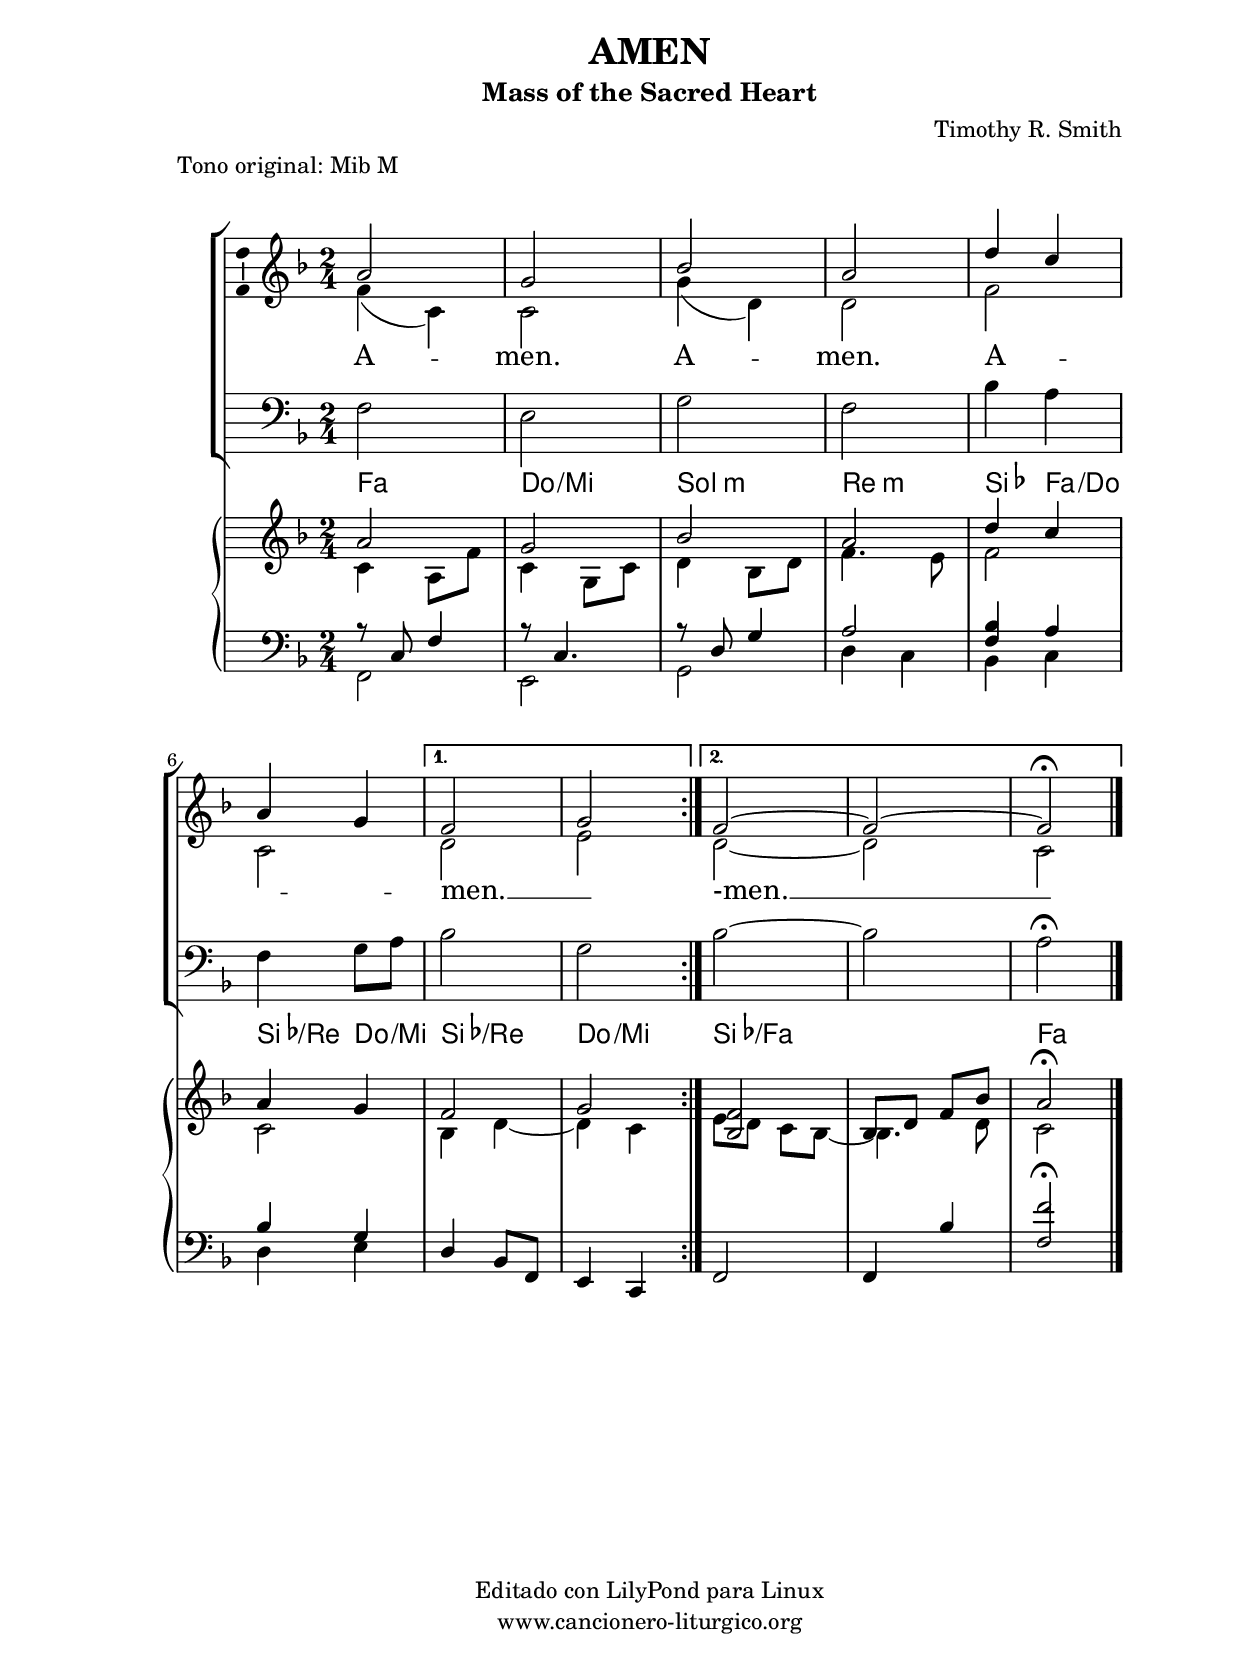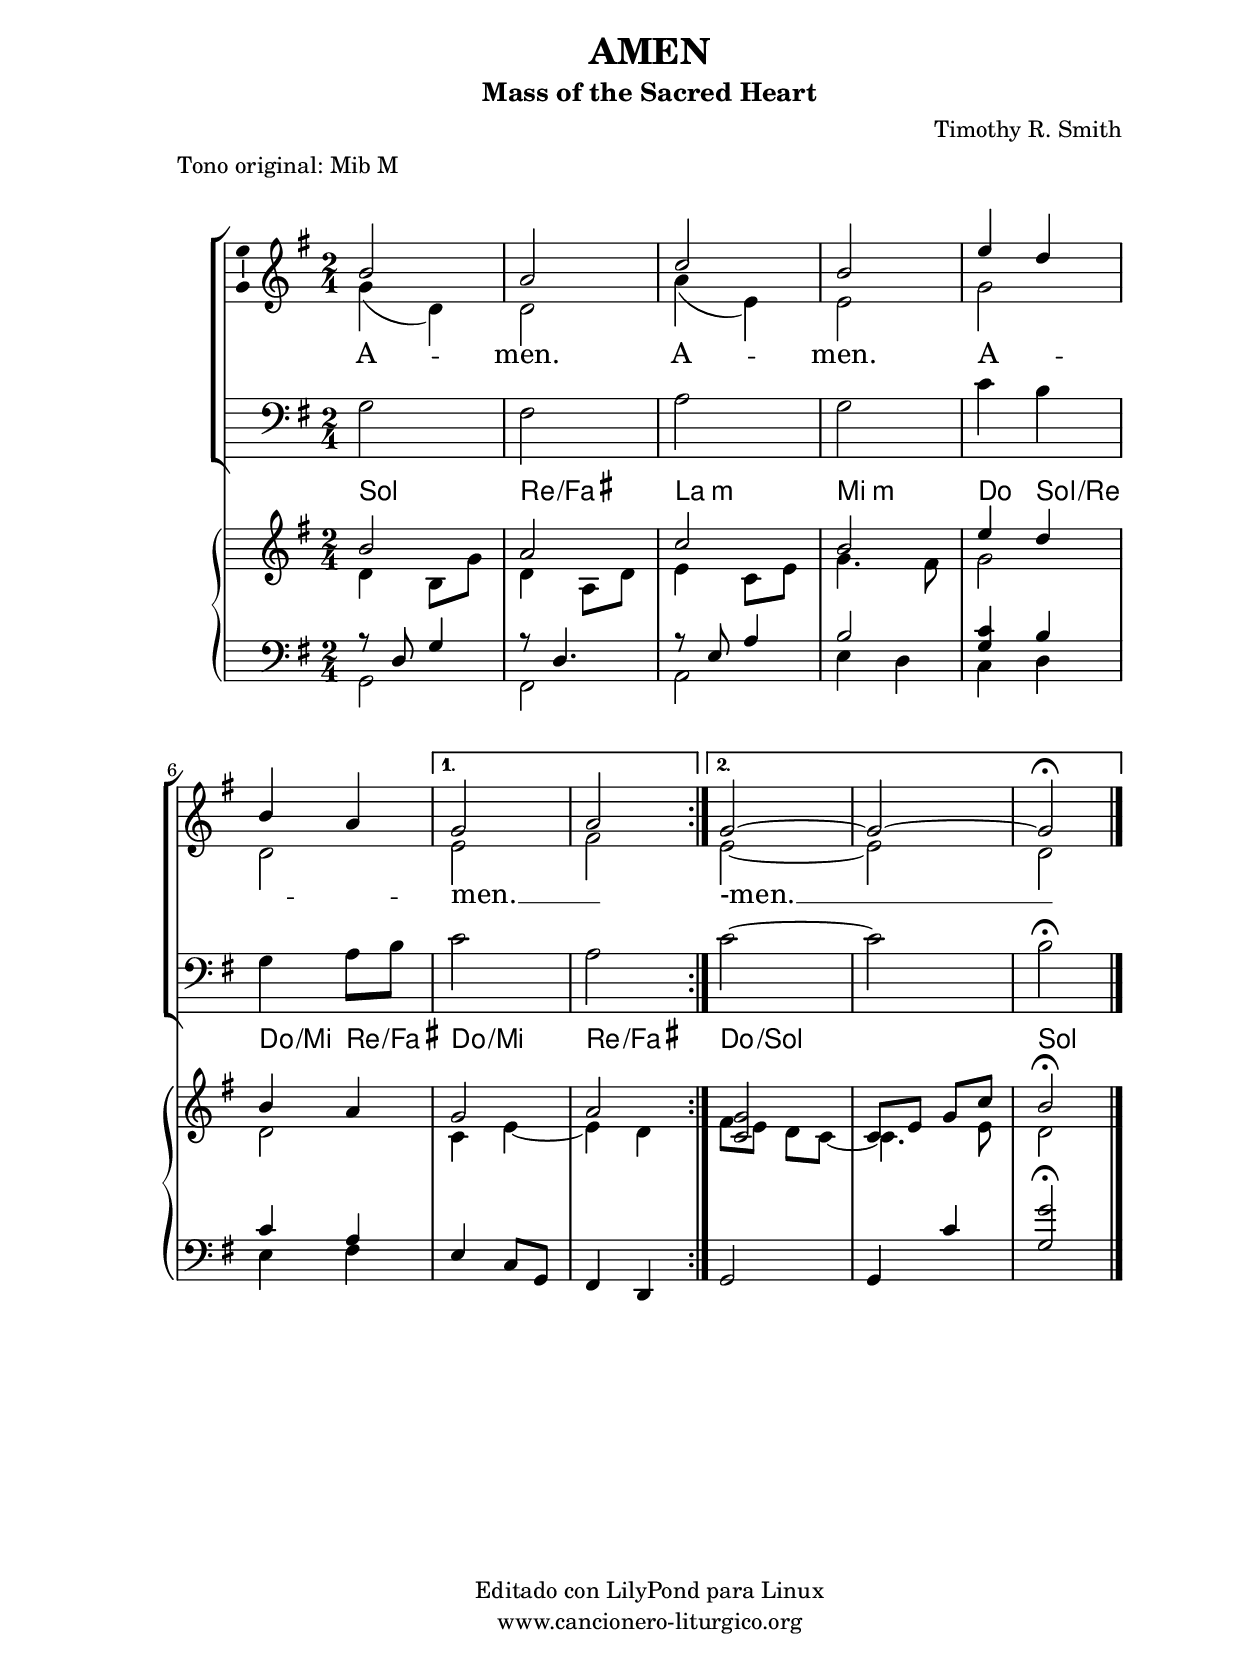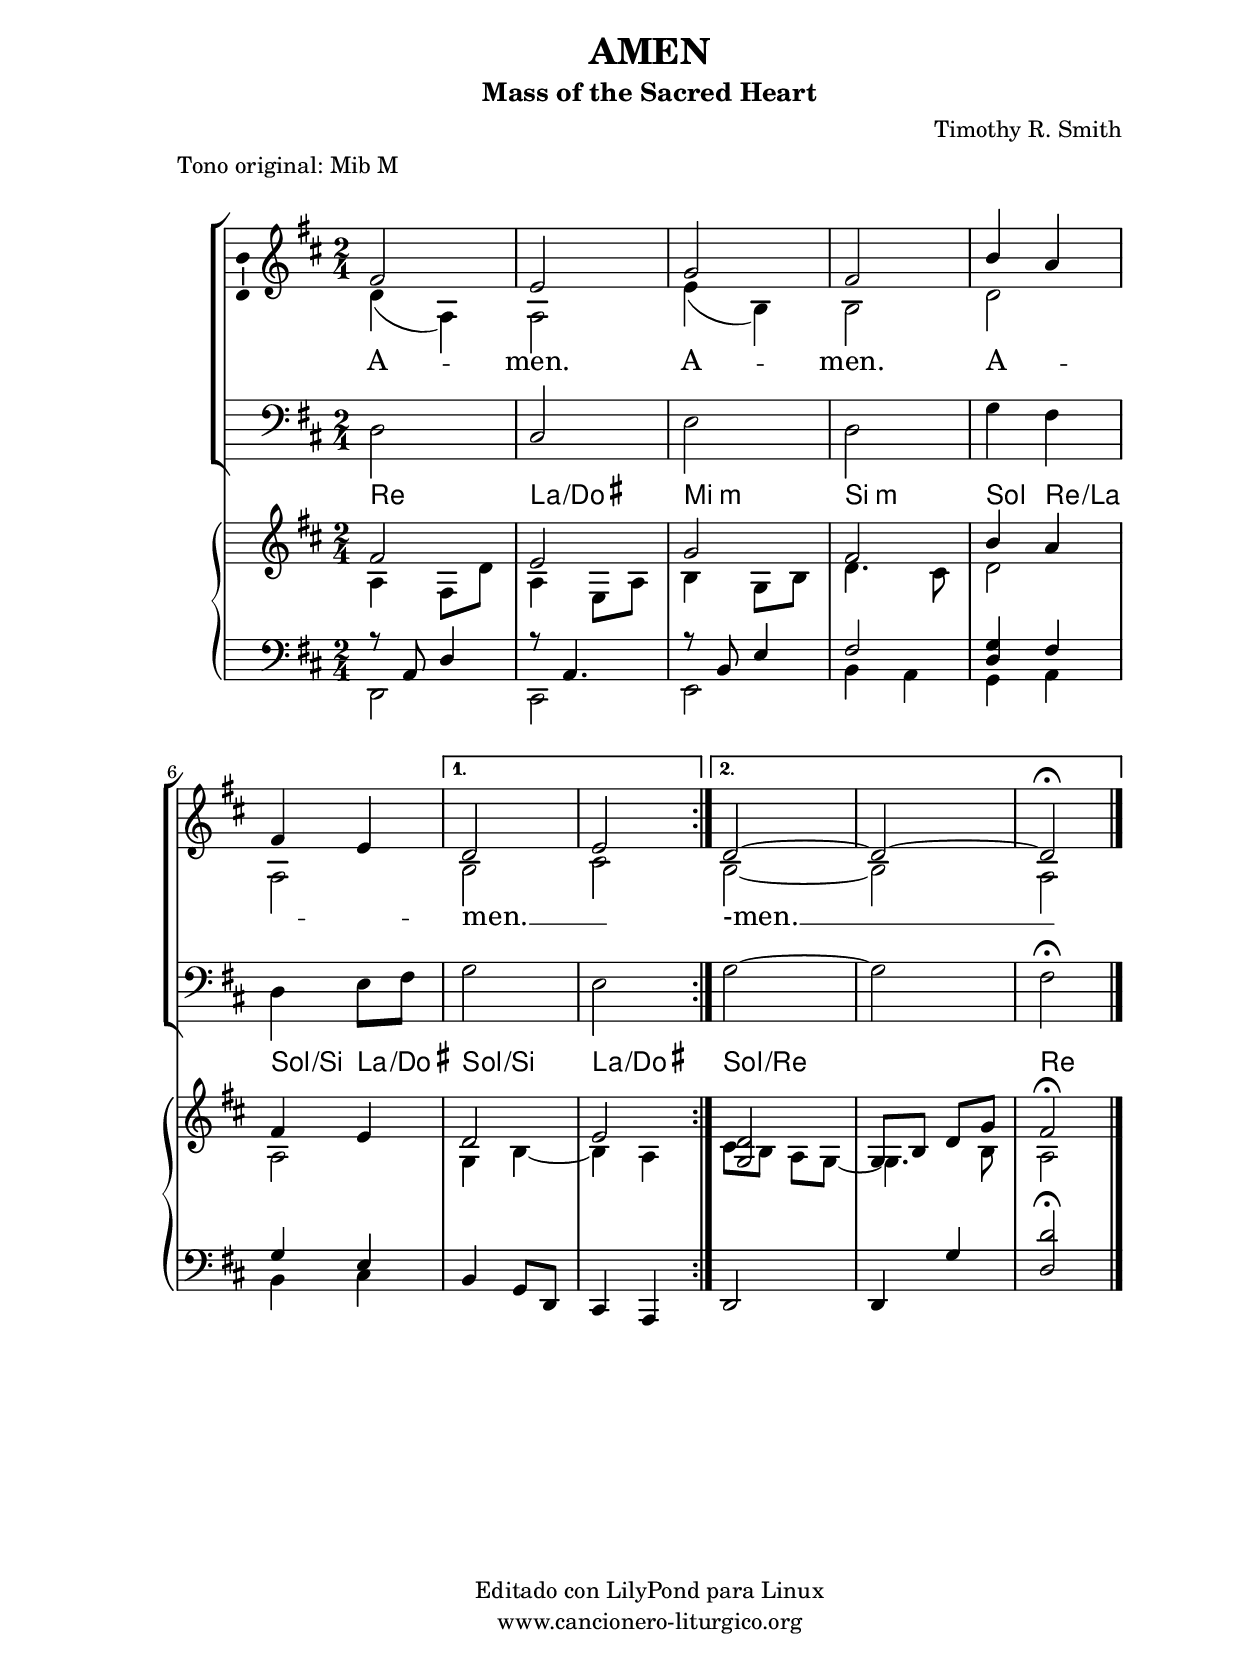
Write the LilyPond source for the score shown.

%
%para convertir .midi en .wav:
%timidity filename.midi -Ow -o finename.wav
%
%
%Para convertir de .wav a .mp3:
%lame -h -m j filename.wav
%
%
%para escuchar el midi:
%timidity nombrefichero.midi
%


%versión de lilypond para la que se ha escrito esta partitura:
\version "2.16.0"

	%Tamaño papel
	#(set-default-paper-size "a4")
	%Tamaño partitura
	#(set-global-staff-size 20)
	%No responde al pulsar sobre una nota
	#(ly:set-option 'point-and-click #f)

%parámetros del encabezamiento:
\header {
	title = "AMEN"
	subtitle = "Mass of the Sacred Heart"
	composer = "Timothy R. Smith"
	poet = ""
	meter = "Tono original: Mib M"
	arranger = ""
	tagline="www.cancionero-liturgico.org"
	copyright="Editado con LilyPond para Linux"
	}

%parámetros asociados al papel:
\paper  {
	oddHeaderMarkup = \markup {\fill-line { \on-the-fly #not-first-page \fromproperty #'header:title \on-the-fly #not-first-page \fromproperty #'header:composer }}
	evenHeaderMarkup = \markup {\fill-line { \fromproperty #'header:composer \fromproperty #'header:title }}
	#(set-paper-size "a4")
	print-page-number = ##f
	first-page-number = 1
	print-first-page-number = ##f
%	head-separation = 3.0 \cm
	top-margin = 2.0 \cm
	bottom-margin = 0.5\cm
%%%	bottom-margin = -1.0\cm
	left-margin = 3.0 \cm
	line-width = 16.0 \cm 
	indent = 8\mm
	interscoreline = 2.\mm
	between-system-space = 15\mm
%	para que las partituras no llenen la hoja:
	ragged-bottom = ##t
%	idem para la última hoja:
	ragged-last-bottom = ##f
%	para que las partituras llenen el ancho del papel:
	ragged-last = ##f
	after-title-space = 2.5 \cm
%page-count=1
%system-count=8

	%Flexible Vertical Spacing
%	markup-markup-spacing =
%	#'((basic-distance . 15) (minimum-distance . 15) (padding . 3))
	markup-system-spacing =
	#'((basic-distance . 15) (minimum-distance . 15) (padding . 3))
	system-system-spacing =
	#'((basic-distance . 15) (minimum-distance . 15) (padding . 3))
	score-system-spacing =
	#'((basic-distance . 15) (minimum-distance . 15) (padding . 5))
%	top-system-spacing = % header
%	#'((basic-distance . 8) (minimum-distance . 0) (padding . 0))
%	top-markup-spacing =
%	#'((basic-distance . 20) (minimum-distance . 20) (padding . 0))
	last-bottom-spacing = % footer
	#'((basic-distance . 5) (minimum-distance . 5) (padding . 0))
%	score-markup-spacing =
%	#'((basic-distance . 16) (minimum-distance . 13) (padding . 0))

	}


%parámetros que afectan a toda la partitura:
global =  {
	%clave de sol (G):
	\clef G
	%armadura:
	\transpose ees f
	\key ees \major
	\tempo 4=80
	\set Score.tempoHideNote = ##t
	}


acordes = {
	\italianChords
	\chordmode {
	\transpose ees f
{

\repeat volta 2 {
ees2 bes/d f:m c:m
aes4 ees/bes aes/c bes/d
}
\alternative {
{
aes2/c bes/d
}
{
aes2/ees aes/ees ees
}
}
	}
	}
}



melodia = 
	\transpose ees f
{
	\time 2/4

\repeat volta 2 {

<<
{
\voiceOne
\stemUp

\relative c''{

g2
f
aes
g

%\break
c4 bes
g f

}
}
\new Voice {
\voiceTwo
\stemDown
\relative c'{

ees4 (bes)
bes2
f'4 (c)
c2

ees2
bes

}
}
>>

}

\alternative {
{
<<
{
\voiceOne
\stemUp

\relative c'{

ees2
f2

}
}
\new Voice {
\voiceTwo
\stemDown
\relative c'{

c
d

}
}
>>
}
{
<<
{
\voiceOne
\stemUp

\relative c'{

ees2~
ees2~
ees2 \fermata

}
}
\new Voice {
\voiceTwo
\stemDown
\relative c'{

c2~
c2
bes2

}
}
>>
}
}
	\bar "|."
	}


melodiados = 
	\transpose ees f
{
	%clave de fa (F):
	\clef F

	\time 2/4


\relative c{

\repeat volta 2 {
ees2
d
f
ees

aes4 g
ees4 f8 g
}
\alternative {
{
aes2
f
}
{
aes2~
aes2
g2 \fermata
}
}

}
	\bar "|."
	}


melodiatres = 
	\transpose ees f
{
	\time 2/4

\repeat volta 2 {

<<
{
\voiceOne
\stemUp

\relative c''{

g2
f
aes
g

c4 bes
g f

}
}
\new Voice {
\voiceTwo
\stemDown
\relative c'{

bes4 g8 ees'
bes4 f8 bes
c4 aes8 c
ees4. d8

ees2
bes

}
}
>>
}

\alternative {
{
<<
{
\voiceOne
\stemUp

\relative c''{

ees,2
f2

}
}
\new Voice {
\voiceTwo
\stemDown
\relative c'{

aes4 c~
c4 bes

}
}
>>
}
{
<<
{
\voiceOne
\stemUp

\relative c''{

<ees, aes,>2
aes,8 c ees aes
g2 \fermata

}
}
\new Voice {
\voiceTwo
\stemDown
\relative c'{

d8 c bes aes~
aes4. c8
bes2

}
}
>>
}
}

	\bar "|."
	}

melodiacuatro = 
	\transpose ees f
{
	%clave de fa (F):
	\clef F

	\time 2/4

<<
{
\voiceOne
\stemUp

\relative c{

r8 bes8 ees4
r8 bes4.
r8 c8 f4
g2

<aes ees>4 g
aes4 f
c4 aes8 ees
d4 bes

}
}
\new Voice {
\voiceTwo
\stemDown
\relative c,{

ees2
d2
f2
c'4 bes

aes4 bes
c4 d
s2
s2

}
}
>>

ees,2
ees,4 aes
<ees ees'>2 \fermata

	\bar "|."
	}


texto = \lyricmode {
A -- men.
A -- men.
A -- _ _ _ men. __ _
-men. __ _

	}


acordesStaff = \context ChordNames = acordesStaff <<
	\set chordChanges = ##t
	\acordes
	>>


vozStaff = \context Voice = vozStaff
\with {\consists "Ambitus_engraver"}
<<
%	\set Staff.instrumentName = ""
%	\set Staff.shortInstrumentName = ""
%	\set Staff.midiInstrument = #"clarinet"
%	\set Staff.midiInstrument = #"cello"
	\set Staff.midiInstrument = #"flute"
%	\set Staff.midiInstrument = #"electric guitar (jazz)"
%	\set Staff.midiInstrument = #"english horn"
%	\set Staff.midiInstrument = #"violin"
%	\set Staff.midiInstrument = #"glockenspiel"
	\set Staff.midiMinimumVolume = #0.7
	\set Staff.midiMaximumVolume = #0.9
	\global
	\melodia
	>>

vozdosStaff = \context Voice = vozdosStaff
<<
	\set Staff.midiInstrument = #"english horn"
	\set Staff.midiMinimumVolume = #0.7
	\set Staff.midiMaximumVolume = #0.9
	\global
	\melodiados
	>>

voztresStaff = \context Voice = voztresStaff
<<
	\override Staff.StaffSymbol #'staff-space = #(magstep -0.35)
	\set Staff.midiInstrument = #"violin"
	\set Staff.midiMinimumVolume = #0.7
	\set Staff.midiMaximumVolume = #0.9
	\global
	\relative c' \melodiatres
	>>

vozcuatroStaff = \context Voice = vozcuatroStaff
<<
	\override Staff.StaffSymbol #'staff-space = #(magstep -0.35)
	\set Staff.midiInstrument = #"violin"
	\set Staff.midiMinimumVolume = #0.7
	\set Staff.midiMaximumVolume = #0.9
	\global
	\relative c' \melodiacuatro
	>>

textoStaff = \context Lyrics = textoStaff <<
	\lyricsto vozStaff \texto
	>>


\book {
	\score {
		<<
		\context ChoirStaff {
%			\override StaffGroup.SystemStartBracket #'collapse-height = #1
%			\override Score.SystemStartBar #'collapse-height = #1
			<<
			\vozStaff
			\textoStaff
			\vozdosStaff
			>>
			}

		\context PianoStaff {
			<<
			\acordesStaff
			\voztresStaff
			\vozcuatroStaff
			>>
			}
		>>
		\layout {
	    		\context {
				\Lyrics
				\override LyricText #'font-size = #2
				}
	   		 \context {
				\Score
				\override StaffSymbol #'staff-space = #(magstep +3)
				}
			}
		}
	\score {
		\unfoldRepeats
		<<
		\context ChoirStaff {
			<<
			\vozStaff
			\vozdosStaff
			>>
			}

		\context PianoStaff {
			<<
			\acordesStaff
			\voztresStaff
			\vozcuatroStaff
			>>
			}
		>>
		\midi {
	  		\context {
	  			\Score
				tempoWholesPerMinute = #(ly:make-moment 70 4)
				}
			}
		}
	}



#(define output-suffix "C")
\book {
	\score {
		<<
		\context ChoirStaff {
%			\override StaffGroup.SystemStartBracket #'collapse-height = #1
%			\override Score.SystemStartBar #'collapse-height = #1
\transpose c d
			<<
			\vozStaff
			\textoStaff
			\vozdosStaff
			>>
			}

		\context PianoStaff {
\transpose c d
			<<
			\acordesStaff
			\voztresStaff
			\vozcuatroStaff
			>>
			}
		>>
		\layout {
	    		\context {
				\Lyrics
				\override LyricText #'font-size = #2
				}
	   		 \context {
				\Score
				\override StaffSymbol #'staff-space = #(magstep +3)
				}
			}
		}
	}

#(define output-suffix "S")
\book {
	\score {
		<<
		\context ChoirStaff {
%			\override StaffGroup.SystemStartBracket #'collapse-height = #1
%			\override Score.SystemStartBar #'collapse-height = #1
\transpose c a,
			<<
			\vozStaff
			\textoStaff
			\vozdosStaff
			>>
			}

		\context PianoStaff {
\transpose c a,
			<<
			\acordesStaff
			\voztresStaff
			\vozcuatroStaff
			>>
			}
		>>
		\layout {
	    		\context {
				\Lyrics
				\override LyricText #'font-size = #2
				}
	   		 \context {
				\Score
				\override StaffSymbol #'staff-space = #(magstep +3)
				}
			}
		}
	}


